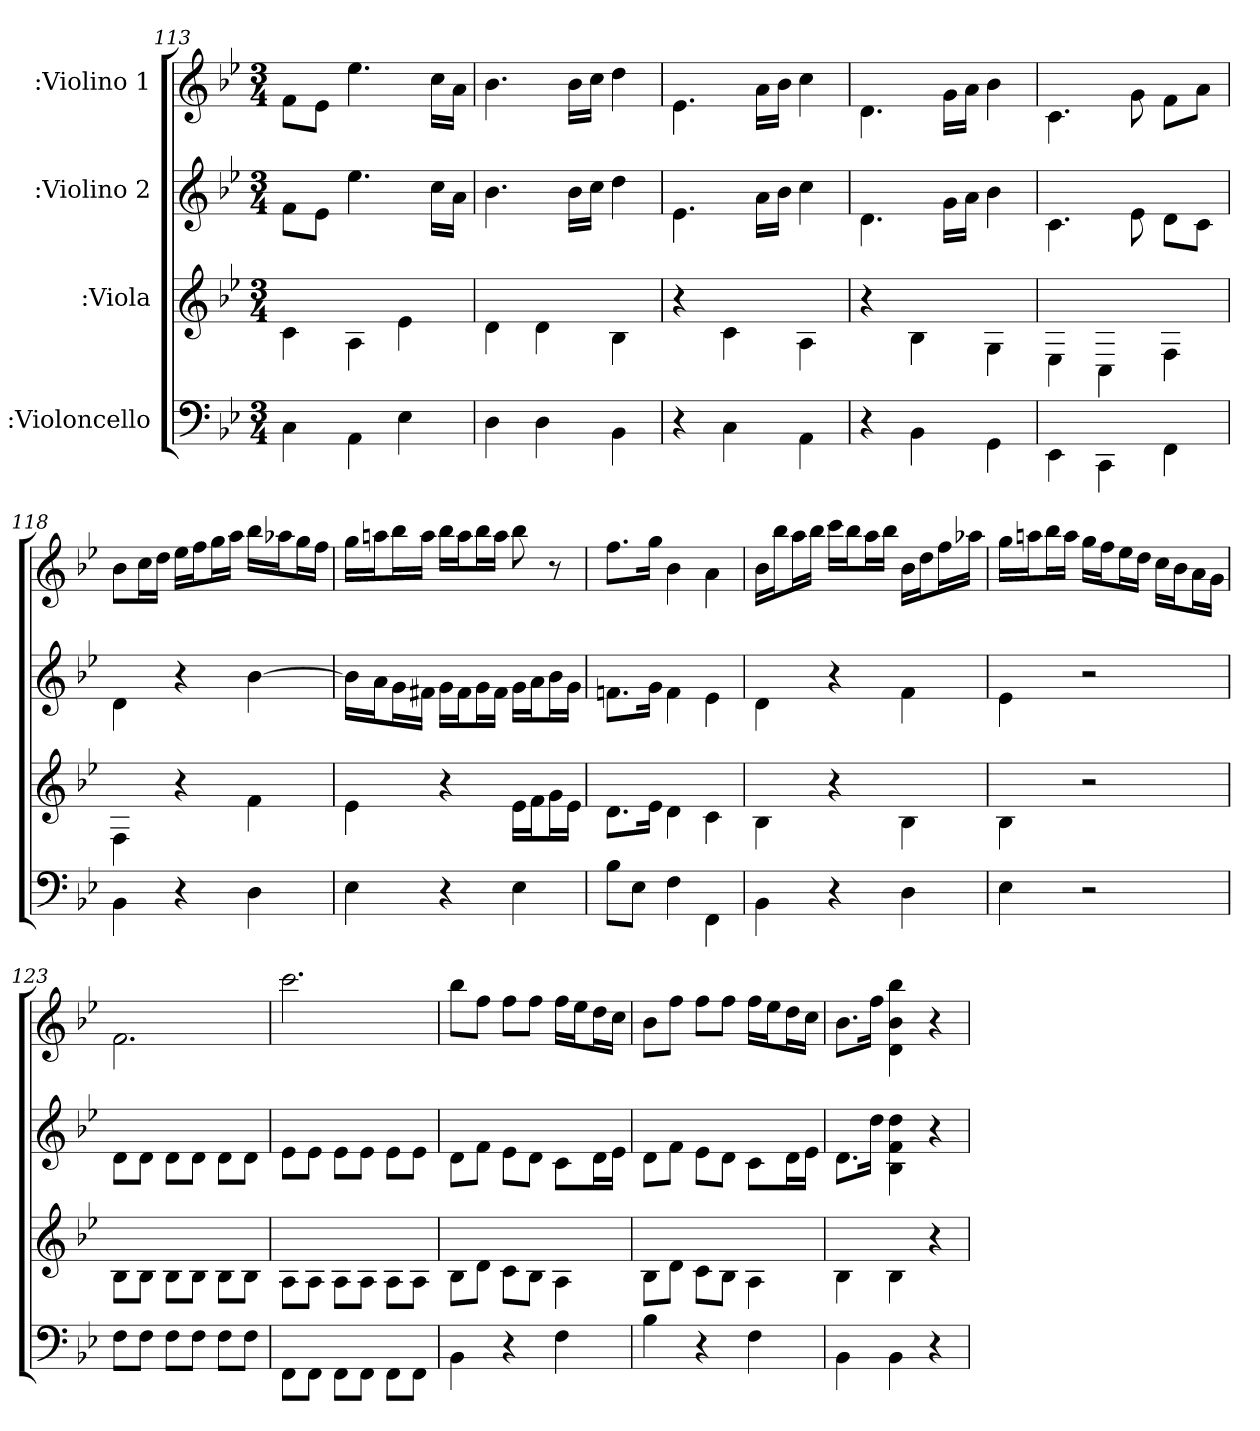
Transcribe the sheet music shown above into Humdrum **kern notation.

**kern	**kern	**kern	**kern
*part4	*part3	*part2	*part1
*staff4	*staff3	*staff2	*staff1
*I":Violoncello	*I":Viola	*I":Violino 2	*I":Violino 1
*k[b-e-]	*k[b-e-]	*k[b-e-]	*k[b-e-]
*B-:	*B-:	*B-:	*B-:
*M3/4	*M3/4	*M3/4	*M3/4
=113	=113	=113	=113
4C\	4c\	8f\L	8f\L
.	.	8e-\J	8e-\J
4AA\	4A\	4.ee-\	4.ee-\
4E-\	4e-\	.	.
.	.	16cc\LL	16cc\LL
.	.	16a\JJ	16a\JJ
=114	=114	=114	=114
4D\	4d\	4.b-\	4.b-\
4D\	4d\	.	.
.	.	16b-\LL	16b-\LL
.	.	16cc\JJ	16cc\JJ
4BB-\	4B-\	4dd\	4dd\
=115	=115	=115	=115
4r	4r	4.e-\	4.e-\
4C\	4c\	.	.
.	.	16a\LL	16a\LL
.	.	16b-\JJ	16b-\JJ
4AA\	4A\	4cc\	4cc\
=116	=116	=116	=116
4r	4r	4.d\	4.d\
4BB-\	4B-\	.	.
.	.	16g\LL	16g\LL
.	.	16a\JJ	16a\JJ
4GG\	4G\	4b-\	4b-\
=117	=117	=117	=117
4EE-\	4E-\	4.c\	4.c\
4CC\	4C\	.	.
.	.	8e-\	8g\
4FF\	4F\	8d\L	8f\L
.	.	8c\J	8a\J
=118	=118	=118	=118
4BB-\	4F\	4d\	8b-\L
.	.	.	16cc\L
.	.	.	16dd\JJ
4r	4r	4r	16ee-\LL
.	.	.	16ff\J
.	.	.	16gg\L
.	.	.	16aa\JJ
4D\	4f\	[4b-\	16bb-\LL
.	.	.	16aa-X\J
.	.	.	16gg\L
.	.	.	16ff\JJ
=119	=119	=119	=119
4E-\	4e-\	16b-\LL]	16gg\LL
.	.	16a\J	16aan\J
.	.	16g\L	16bb-\L
.	.	16f#X\JJ	16aa\JJ
4r	4r	16g\LL	16bb-\LL
.	.	16f#\J	16aa\J
.	.	16g\L	16bb-\L
.	.	16f#\JJ	16aa\JJ
4E-\	16e-\LL	16g\LL	8bb-\
.	16f\J	16a\J	.
.	16g\L	16b-\L	8r
.	16e-\JJ	16g\JJ	.
=120	=120	=120	=120
8B-\L	8.d\L	8.fn\L	8.ff\L
8E-\J	.	.	.
.	16e-\Jk	16g\Jk	16gg\Jk
4F\	4d\	4f\	4b-\
4FF\	4c\	4e-\	4a\
=121	=121	=121	=121
4BB-\	4B-\	4d\	16b-\LL
.	.	.	16bb-\J
.	.	.	16aa\L
.	.	.	16bb-\JJ
4r	4r	4r	16ccc\LL
.	.	.	16bb-\J
.	.	.	16aa\L
.	.	.	16bb-\JJ
4D\	4B-\	4f\	16b-\LL
.	.	.	16dd\J
.	.	.	16ff\L
.	.	.	16aa-X\JJ
=122	=122	=122	=122
4E-\	4B-\	4e-\	16gg\LL
.	.	.	16aan\J
.	.	.	16bb-\L
.	.	.	16aa\JJ
2r	2r	2r	16gg\LL
.	.	.	16ff\J
.	.	.	16ee-\L
.	.	.	16dd\JJ
.	.	.	16cc\LL
.	.	.	16b-\J
.	.	.	16a\L
.	.	.	16g\JJ
=123	=123	=123	=123
8F\L	8B-\L	8d\L	2.f\
8F\J	8B-\J	8d\J	.
8F\L	8B-\L	8d\L	.
8F\J	8B-\J	8d\J	.
8F\L	8B-\L	8d\L	.
8F\J	8B-\J	8d\J	.
=124	=124	=124	=124
8FF\L	8A\L	8e-\L	2.ccc\
8FF\J	8A\J	8e-\J	.
8FF\L	8A\L	8e-\L	.
8FF\J	8A\J	8e-\J	.
8FF\L	8A\L	8e-\L	.
8FF\J	8A\J	8e-\J	.
=125	=125	=125	=125
4BB-\	8B-\L	8d\L	8bb-\L
.	8d\J	8f\J	8ff\J
4r	8c\L	8e-\L	8ff\L
.	8B-\J	8d\J	8ff\J
4F\	4A\	8c\L	16ff\LL
.	.	.	16ee-\J
.	.	16d\L	16dd\L
.	.	16e-\JJ	16cc\JJ
=126	=126	=126	=126
4B-\	8B-\L	8d\L	8b-\L
.	8d\J	8f\J	8ff\J
4r	8c\L	8e-\L	8ff\L
.	8B-\J	8d\J	8ff\J
4F\	4A\	8c\L	16ff\LL
.	.	.	16ee-\J
.	.	16d\L	16dd\L
.	.	16e-\JJ	16cc\JJ
=127	=127	=127	=127
4BB-\	4B-\	8.d\L	8.b-\L
.	.	16dd\Jk	16ff\Jk
4BB-\	4B-\	4dd\ 4f\ 4B-\	4bb-\ 4b-\ 4d\
4r	4r	4r	4r
=	=	=	=
*-	*-	*-	*-
